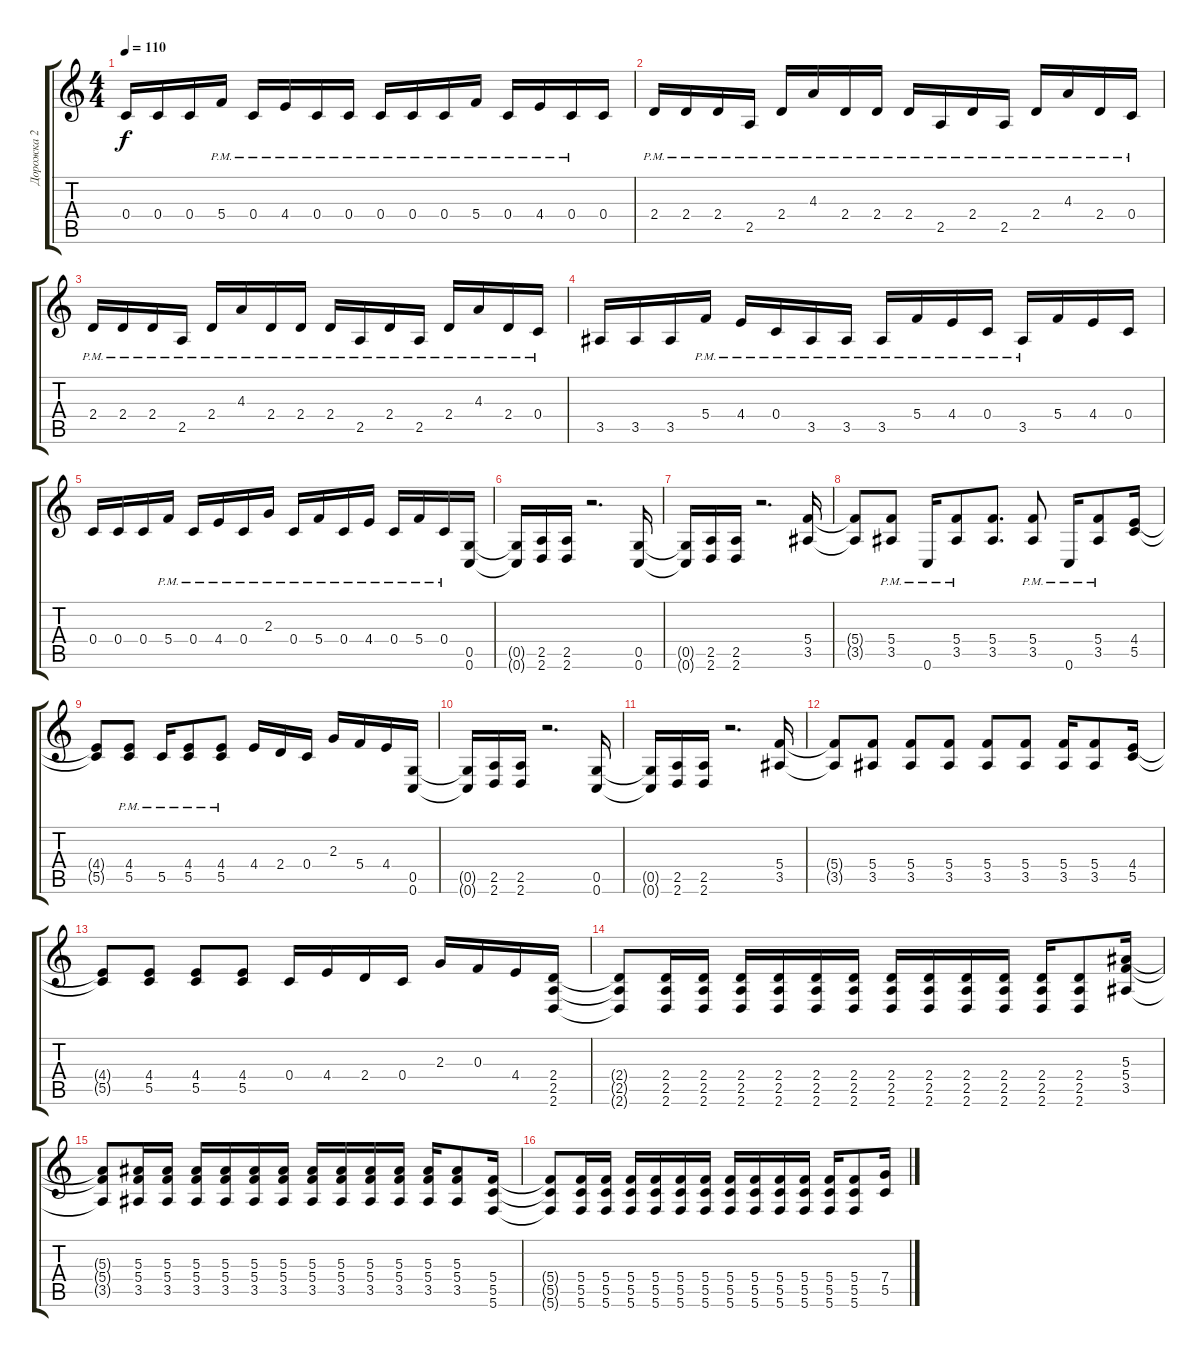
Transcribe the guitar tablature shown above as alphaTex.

\track ("Дорожка 2" "Дорожка 2") {instrument overdrivenguitar}
\staff {score tabs}
\tuning (D4 A3 F3 C3 G2 C2) {hide}
\ts (4 4)
\tempo 110
\clef g2
\ks c
0.4.16{dy f} 0.4.16 0.4.16 5.4{pm}.16 0.4{pm}.16 4.4{pm}.16 0.4{pm}.16 0.4{pm}.16 0.4{pm}.16 0.4{pm}.16 0.4{pm}.16 5.4{pm}.16 0.4{pm}.16 4.4{pm}.16 0.4{pm}.16 0.4.16 |
2.4{pm}.16 2.4{pm}.16 2.4{pm}.16 2.5{pm}.16 2.4{pm}.16 4.3{pm}.16 2.4{pm}.16 2.4{pm}.16 2.4{pm}.16 2.5{pm}.16 2.4{pm}.16 2.5{pm}.16 2.4{pm}.16 4.3{pm}.16 2.4{pm}.16 0.4{pm}.16 |
2.4{pm}.16 2.4{pm}.16 2.4{pm}.16 2.5{pm}.16 2.4{pm}.16 4.3{pm}.16 2.4{pm}.16 2.4{pm}.16 2.4{pm}.16 2.5{pm}.16 2.4{pm}.16 2.5{pm}.16 2.4{pm}.16 4.3{pm}.16 2.4{pm}.16 0.4{pm}.16 |
3.5.16 3.5.16 3.5.16 5.4{pm}.16 4.4{pm}.16 0.4{pm}.16 3.5{pm}.16 3.5{pm}.16 3.5{pm}.16 5.4{pm}.16 4.4{pm}.16 0.4{pm}.16 3.5{pm}.16 5.4.16 4.4.16 0.4.16 |
0.4.16 0.4.16 0.4.16 5.4{pm}.16 0.4{pm}.16 4.4{pm}.16 0.4{pm}.16 2.3{pm}.16 0.4{pm}.16 5.4{pm}.16 0.4{pm}.16 4.4{pm}.16 0.4{pm}.16 5.4{pm}.16 0.4{pm}.16 (0.5 0.6).16 |
(0.5{t} 0.6{t}).16 (2.5 2.6).16 (2.5 2.6).16 r.2{d} (0.5 0.6).16 |
(0.5{t} 0.6{t}).16 (2.5 2.6).16 (2.5 2.6).16 r.2{d} (5.4 3.5).16 |
(5.4{t} 3.5{t}).8 (5.4{pm} 3.5{pm}).8 0.6{pm}.16 (5.4{pm} 3.5{pm}).8 (5.4 3.5).8{d} (5.4{pm} 3.5{pm}).8 0.6{pm}.16 (5.4{pm} 3.5{pm}).8 (4.4 5.5).16 |
(4.4{t} 5.5{t}).8 (4.4{pm} 5.5{pm}).8 5.5{pm}.16 (4.4{pm} 5.5{pm}).8 (4.4 5.5{pm}).8 4.4.16 2.4.16 0.4.16 2.3.16 5.4.16 4.4.16 (0.5 0.6).16 |
(0.5{t} 0.6{t}).16 (2.5 2.6).16 (2.5 2.6).16 r.2{d} (0.5 0.6).16 |
(0.5{t} 0.6{t}).16 (2.5 2.6).16 (2.5 2.6).16 r.2{d} (5.4 3.5).16 |
(5.4{t} 3.5{t}).8 (5.4 3.5).8 (5.4 3.5).8 (5.4 3.5).8 (5.4 3.5).8 (5.4 3.5).8 (5.4 3.5).16 (5.4 3.5).8 (4.4 5.5).16 |
(4.4{t} 5.5{t}).8 (4.4 5.5).8 (4.4 5.5).8 (4.4 5.5).8 0.4.16 4.4.16 2.4.16 0.4.16 2.3.16 0.3.16 4.4.16 (2.4 2.5 2.6).16 |
(2.4{t} 2.5{t} 2.6{t}).8 (2.4 2.5 2.6).16 (2.4 2.5 2.6).16 (2.4 2.5 2.6).16 (2.4 2.5 2.6).16 (2.4 2.5 2.6).16 (2.4 2.5 2.6).16 (2.4 2.5 2.6).16 (2.4 2.5 2.6).16 (2.4 2.5 2.6).16 (2.4 2.5 2.6).16 (2.4 2.5 2.6).16 (2.4 2.5 2.6).8 (5.3 5.4 3.5).16 |
(5.3{t} 5.4{t} 3.5{t}).8 (5.3 5.4 3.5).16 (5.3 5.4 3.5).16 (5.3 5.4 3.5).16 (5.3 5.4 3.5).16 (5.3 5.4 3.5).16 (5.3 5.4 3.5).16 (5.3 5.4 3.5).16 (5.3 5.4 3.5).16 (5.3 5.4 3.5).16 (5.3 5.4 3.5).16 (5.3 5.4 3.5).16 (5.3 5.4 3.5).8 (5.4 5.5 5.6).16 |
(5.4{t} 5.5{t} 5.6{t}).8 (5.4 5.5 5.6).16 (5.4 5.5 5.6).16 (5.4 5.5 5.6).16 (5.4 5.5 5.6).16 (5.4 5.5 5.6).16 (5.4 5.5 5.6).16 (5.4 5.5 5.6).16 (5.4 5.5 5.6).16 (5.4 5.5 5.6).16 (5.4 5.5 5.6).16 (5.4 5.5 5.6).16 (5.4 5.5 5.6).8 (7.4 5.5).16
